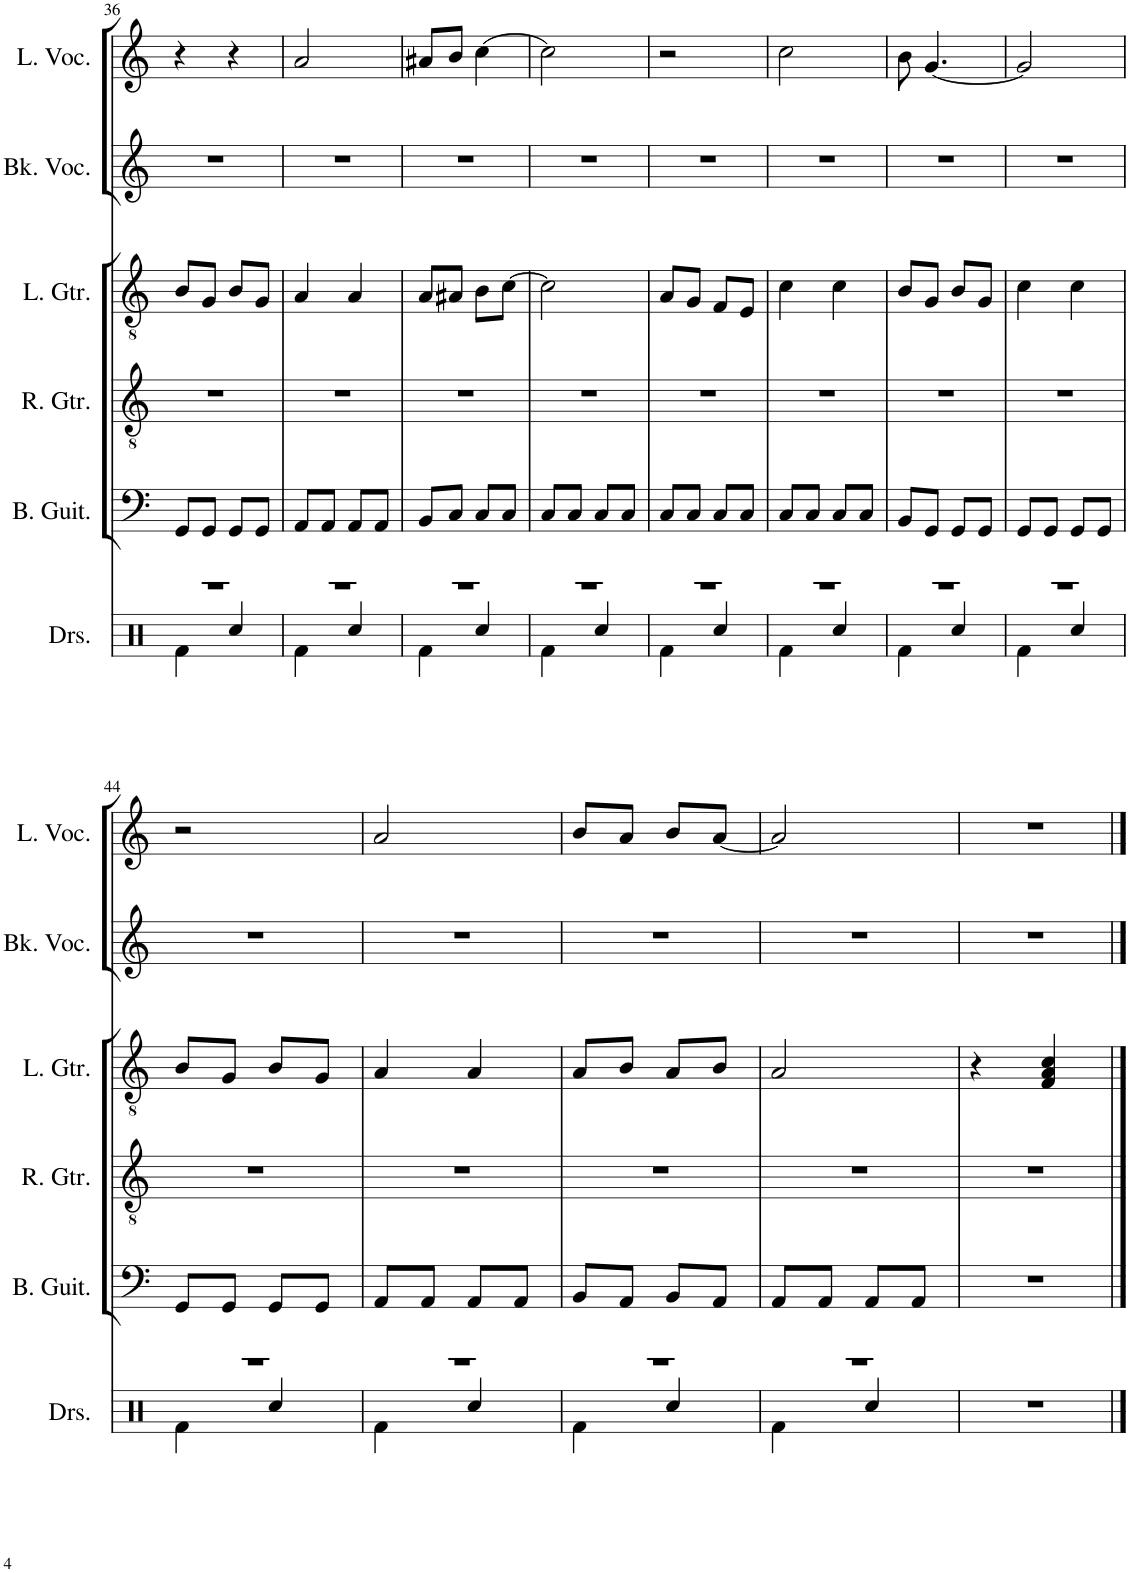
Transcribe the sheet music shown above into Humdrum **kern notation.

**kern	**kern	**kern	**kern	**kern	**kern
*part6	*part5	*part4	*part3	*part2	*part1
*staff6	*staff5	*staff4	*staff3	*staff2	*staff1
*I"Drumset	*I"Bass Guitar	*I"Rhythm Guitar	*I"Lead Guitar	*I"Backing Vocals	*I"Lead Vocals
*I'Drs.	*I'B. Guit.	*I'R. Gtr.	*I'L. Gtr.	*I'Bk. Voc.	*I'L. Voc.
!!LO:PB:g=z
*clefX	*clefF4	*clefGv2	*clefGv2	*clefG2	*clefG2
*	*Trd7c12	*	*	*	*
*k[]	*k[]	*k[]	*k[]	*k[]	*k[]
*M2/4	*M2/4	*M2/4	*M2/4	*M2/4	*M2/4
=36	=36	=36	=36	=36	=36
*^	*	*	*	*	*
2r	4Rf\	8GG/L	2r	8B/L	2r	4r
.	.	8GG/J	.	8G/J	.	.
.	4Rcc/	8GG/L	.	8B/L	.	4r
.	.	8GG/J	.	8G/J	.	.
=37	=37	=37	=37	=37	=37	=37
2r	4Rf\	8AA/L	2r	4A/	2r	2a/
.	.	8AA/J	.	.	.	.
.	4Rcc/	8AA/L	.	4A/	.	.
.	.	8AA/J	.	.	.	.
=38	=38	=38	=38	=38	=38	=38
2r	4Rf\	8BB/L	2r	8A/L	2r	8a#X/L
.	.	8C/J	.	8A#X/J	.	8b/J
.	4Rcc/	8C/L	.	8B\L	.	[4cc\
.	.	8C/J	.	[8c\J	.	.
=39	=39	=39	=39	=39	=39	=39
2r	4Rf\	8C/L	2r	2c\]	2r	2cc\]
.	.	8C/J	.	.	.	.
.	4Rcc/	8C/L	.	.	.	.
.	.	8C/J	.	.	.	.
=40	=40	=40	=40	=40	=40	=40
2r	4Rf\	8C/L	2r	8A/L	2r	2r
.	.	8C/J	.	8G/J	.	.
.	4Rcc/	8C/L	.	8F/L	.	.
.	.	8C/J	.	8E/J	.	.
=41	=41	=41	=41	=41	=41	=41
2r	4Rf\	8C/L	2r	4c\	2r	2cc\
.	.	8C/J	.	.	.	.
.	4Rcc/	8C/L	.	4c\	.	.
.	.	8C/J	.	.	.	.
=42	=42	=42	=42	=42	=42	=42
2r	4Rf\	8BB/L	2r	8B/L	2r	8b\
.	.	8GG/J	.	8G/J	.	[4.g/
.	4Rcc/	8GG/L	.	8B/L	.	.
.	.	8GG/J	.	8G/J	.	.
=43	=43	=43	=43	=43	=43	=43
2r	4Rf\	8GG/L	2r	4c\	2r	2g/]
.	.	8GG/J	.	.	.	.
.	4Rcc/	8GG/L	.	4c\	.	.
.	.	8GG/J	.	.	.	.
!!LO:LB:g=z
=44	=44	=44	=44	=44	=44	=44
2r	4Rf\	8GG/L	2r	8B/L	2r	2r
.	.	8GG/J	.	8G/J	.	.
.	4Rcc/	8GG/L	.	8B/L	.	.
.	.	8GG/J	.	8G/J	.	.
=45	=45	=45	=45	=45	=45	=45
2r	4Rf\	8AA/L	2r	4A/	2r	2a/
.	.	8AA/J	.	.	.	.
.	4Rcc/	8AA/L	.	4A/	.	.
.	.	8AA/J	.	.	.	.
=46	=46	=46	=46	=46	=46	=46
2r	4Rf\	8BB/L	2r	8A/L	2r	8b/L
.	.	8AA/J	.	8B/J	.	8a/J
.	4Rcc/	8BB/L	.	8A/L	.	8b/L
.	.	8AA/J	.	8B/J	.	[8a/J
=47	=47	=47	=47	=47	=47	=47
2r	4Rf\	8AA/L	2r	2A/	2r	2a/]
.	.	8AA/J	.	.	.	.
.	4Rcc/	8AA/L	.	.	.	.
.	.	8AA/J	.	.	.	.
*v	*v	*	*	*	*	*
=48	=48	=48	=48	=48	=48
2r	2r	2r	4r	2r	2r
.	.	.	4F/ 4A/ 4c/	.	.
==	==	==	==	==	==
*-	*-	*-	*-	*-	*-
